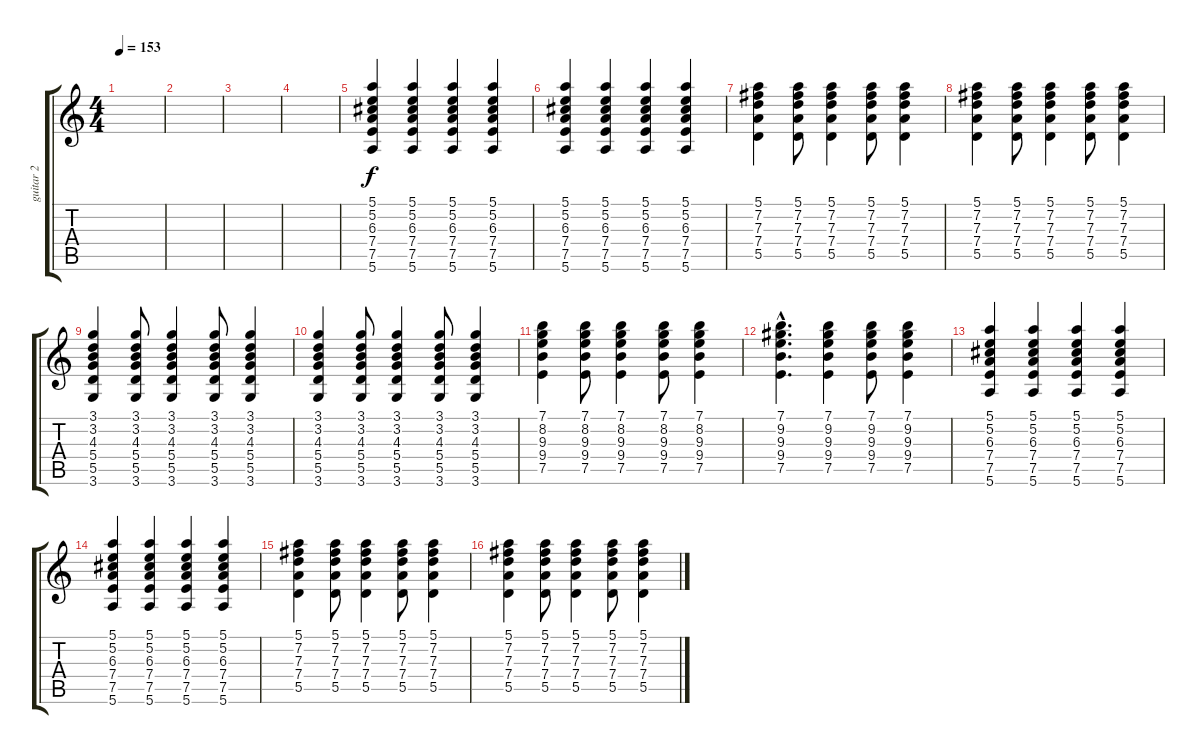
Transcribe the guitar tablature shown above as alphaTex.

\track ("guitar 2" "guitar 2") {instrument overdrivenguitar}
\staff {score tabs}
\tuning (E4 B3 G3 D3 A2 E2) {hide}
\ts (4 4)
\tempo 153
\clef g2
\ks c
|
|
|
|
(5.1 5.2 6.3 7.4 7.5 5.6).4 (5.1 5.2 6.3 7.4 7.5 5.6).4 (5.1 5.2 6.3 7.4 7.5 5.6).4 (5.1 5.2 6.3 7.4 7.5 5.6).4 |
(5.1 5.2 6.3 7.4 7.5 5.6).4 (5.1 5.2 6.3 7.4 7.5 5.6).4 (5.1 5.2 6.3 7.4 7.5 5.6).4 (5.1 5.2 6.3 7.4 7.5 5.6).4 |
(5.1 7.2 7.3 7.4 5.5).4 (5.1 7.2 7.3 7.4 5.5).8 (5.1 7.2 7.3 7.4 5.5).4 (5.1 7.2 7.3 7.4 5.5).8 (5.1 7.2 7.3 7.4 5.5).4 |
(5.1 7.2 7.3 7.4 5.5).4 (5.1 7.2 7.3 7.4 5.5).8 (5.1 7.2 7.3 7.4 5.5).4 (5.1 7.2 7.3 7.4 5.5).8 (5.1 7.2 7.3 7.4 5.5).4 |
(3.1 3.2 4.3 5.4 5.5 3.6).4 (3.1 3.2 4.3 5.4 5.5 3.6).8 (3.1 3.2 4.3 5.4 5.5 3.6).4 (3.1 3.2 4.3 5.4 5.5 3.6).8 (3.1 3.2 4.3 5.4 5.5 3.6).4 |
(3.1 3.2 4.3 5.4 5.5 3.6).4 (3.1 3.2 4.3 5.4 5.5 3.6).8 (3.1 3.2 4.3 5.4 5.5 3.6).4 (3.1 3.2 4.3 5.4 5.5 3.6).8 (3.1 3.2 4.3 5.4 5.5 3.6).4 |
(7.1 8.2 9.3 9.4 7.5).4 (7.1 8.2 9.3 9.4 7.5).8 (7.1 8.2 9.3 9.4 7.5).4 (7.1 8.2 9.3 9.4 7.5).8 (7.1 8.2 9.3 9.4 7.5).4 |
(7.1{hac} 9.2{hac} 9.3{hac} 9.4{hac} 7.5{hac}).4{d} (7.1 9.2 9.3 9.4 7.5).4 (7.1 9.2 9.3 9.4 7.5).8 (7.1 9.2 9.3 9.4 7.5).4 |
(5.1 5.2 6.3 7.4 7.5 5.6).4 (5.1 5.2 6.3 7.4 7.5 5.6).4 (5.1 5.2 6.3 7.4 7.5 5.6).4 (5.1 5.2 6.3 7.4 7.5 5.6).4 |
(5.1 5.2 6.3 7.4 7.5 5.6).4 (5.1 5.2 6.3 7.4 7.5 5.6).4 (5.1 5.2 6.3 7.4 7.5 5.6).4 (5.1 5.2 6.3 7.4 7.5 5.6).4 |
(5.1 7.2 7.3 7.4 5.5).4 (5.1 7.2 7.3 7.4 5.5).8 (5.1 7.2 7.3 7.4 5.5).4 (5.1 7.2 7.3 7.4 5.5).8 (5.1 7.2 7.3 7.4 5.5).4 |
(5.1 7.2 7.3 7.4 5.5).4 (5.1 7.2 7.3 7.4 5.5).8 (5.1 7.2 7.3 7.4 5.5).4 (5.1 7.2 7.3 7.4 5.5).8 (5.1 7.2 7.3 7.4 5.5).4
